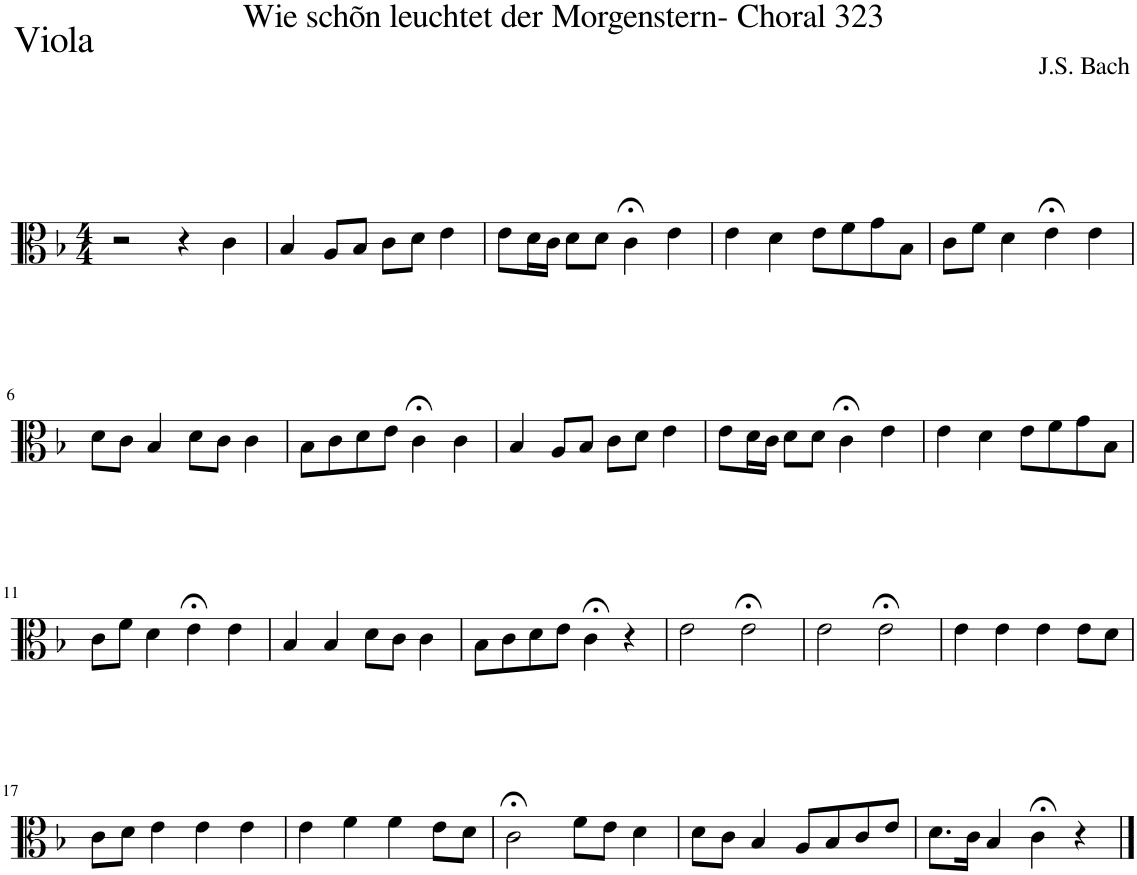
**kern
*part1
*staff1
*I"Viola
*I'Vla
*clefC3
*k[b-]
*M4/4
=1
2r
4r
4c\
=2
4B-/
8A/L
8B-/J
8c\L
8d\J
4e\
=3
8e\L
16d\L
16c\JJ
8d\L
8d\J
4c;<\
4e\
=4
4e\
4d\
8e\L
8f\
8g\
8B-\J
=5
8c\L
8f\J
4d\
4e;<\
4e\
!!LO:LB:g=z
=6
8d\L
8c\J
4B-/
8d\L
8c\J
4c\
=7
8B-\L
8c\
8d\
8e\J
4c;<\
4c\
=8
4B-/
8A/L
8B-/J
8c\L
8d\J
4e\
=9
8e\L
16d\L
16c\JJ
8d\L
8d\J
4c;<\
4e\
=10
4e\
4d\
8e\L
8f\
8g\
8B-\J
!!LO:LB:g=z
=11
8c\L
8f\J
4d\
4e;<\
4e\
=12
4B-/
4B-/
8d\L
8c\J
4c\
=13
8B-\L
8c\
8d\
8e\J
4c;<\
4r
=14
2e\
2e;<\
=15
2e\
2e;<\
=16
4e\
4e\
4e\
8e\L
8d\J
!!LO:LB:g=z
=17
8c\L
8d\J
4e\
4e\
4e\
=18
4e\
4f\
4f\
8e\L
8d\J
=19
2c;<\
8f\L
8e\J
4d\
=20
8d\L
8c\J
4B-/
8A/L
8B-/
8c/
8e/J
=21
8.d\L
16c\Jk
4B-/
4c;<\
4r
==
*-
